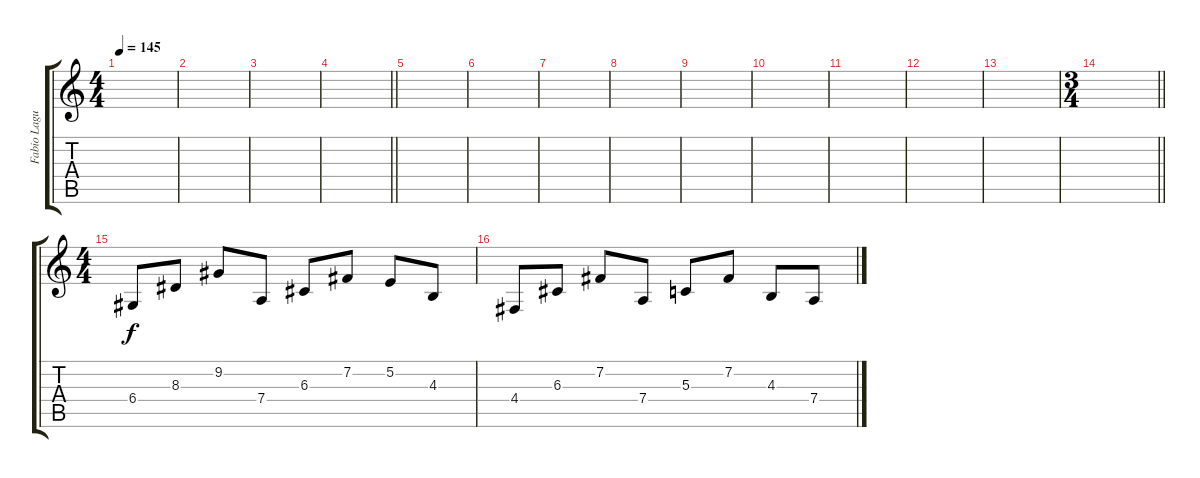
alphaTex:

\track ("Fabio Laguna" "Fabio Lagu") {instrument stringensemble1}
\staff {score tabs}
\tuning (E4 B3 G3 D3 A2 E2) {hide}
\ts (4 4)
\tempo 145
\clef g2
\ks c
|
|
|
\barLineRight lightlight
|
|
|
|
|
|
|
|
|
|
\ts (3 4)
\barLineRight lightlight
|
\ts (4 4)
6.4.8{volume 8 instrument xylophone} 8.3.8 9.2.8 7.4.8 6.3.8 7.2.8 5.2.8 4.3.8 |
4.4.8 6.3.8 7.2.8 7.4.8 5.3.8 7.2.8 4.3.8 7.4.8
